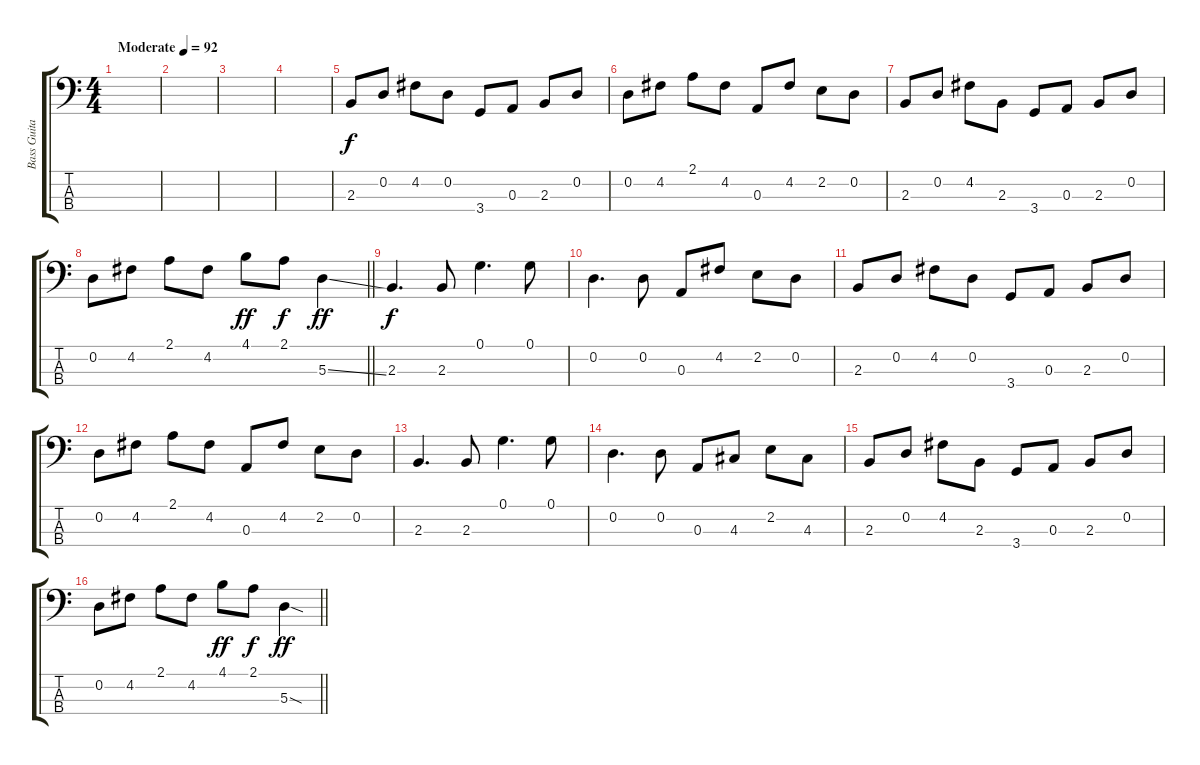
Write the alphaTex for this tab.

\track ("Bass Guitar" "Bass Guita") {instrument electricbassfinger}
\staff {score tabs}
\tuning (G2 D2 A1 E1) {hide}
\ts (4 4)
\tempo (92 "Moderate")
\clef f4
\ks c
|
|
|
|
2.3.8 0.2.8 4.2.8 0.2.8 3.4.8 0.3.8 2.3.8 0.2.8 |
0.2.8 4.2.8 2.1.8 4.2.8 0.3.8 4.2.8 2.2.8 0.2.8 |
2.3.8 0.2.8 4.2.8 2.3.8 3.4.8 0.3.8 2.3.8 0.2.8 |
\barLineRight lightlight
0.2.8 4.2.8 2.1.8 4.2.8 4.1.8{dy ff} 2.1.8{dy f} 5.3{ss}.4{dy ff} |
2.3.4{d dy f} 2.3.8 0.1.4{d} 0.1.8 |
0.2.4{d} 0.2.8 0.3.8 4.2.8 2.2.8 0.2.8 |
2.3.8 0.2.8 4.2.8 0.2.8 3.4.8 0.3.8 2.3.8 0.2.8 |
0.2.8 4.2.8 2.1.8 4.2.8 0.3.8 4.2.8 2.2.8 0.2.8 |
2.3.4{d} 2.3.8 0.1.4{d} 0.1.8 |
0.2.4{d} 0.2.8 0.3.8 4.3.8 2.2.8 4.3.8 |
2.3.8 0.2.8 4.2.8 2.3.8 3.4.8 0.3.8 2.3.8 0.2.8 |
\barLineRight lightlight
0.2.8 4.2.8 2.1.8 4.2.8 4.1.8{dy ff} 2.1.8{dy f} 5.3{sod}.4{dy ff}
